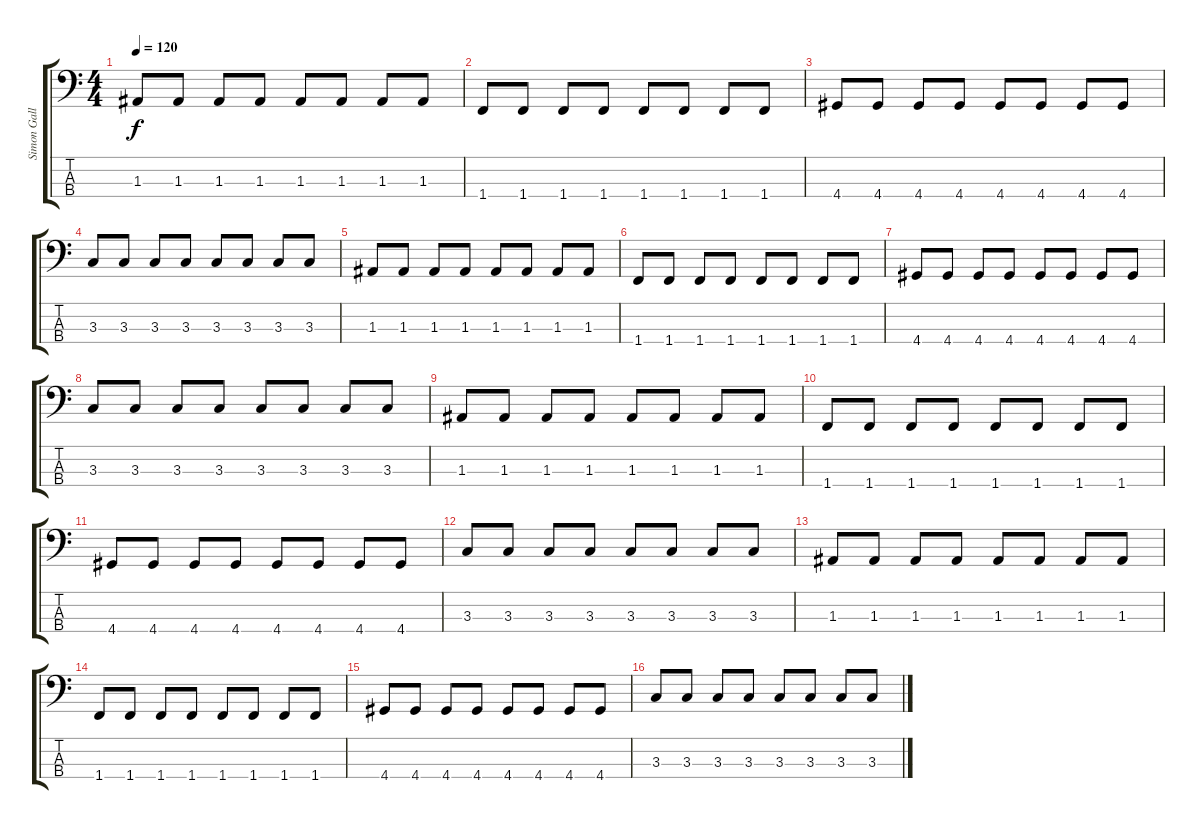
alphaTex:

\track ("Simon Gallup" "Simon Gall") {instrument electricbassfinger}
\staff {score tabs}
\tuning (G2 D2 A1 E1) {hide}
\ts (4 4)
\tempo 120
\clef f4
\ks c
1.3.8{dy f} 1.3.8 1.3.8 1.3.8 1.3.8 1.3.8 1.3.8 1.3.8 |
1.4.8 1.4.8 1.4.8 1.4.8 1.4.8 1.4.8 1.4.8 1.4.8 |
4.4.8 4.4.8 4.4.8 4.4.8 4.4.8 4.4.8 4.4.8 4.4.8 |
3.3.8 3.3.8 3.3.8 3.3.8 3.3.8 3.3.8 3.3.8 3.3.8 |
1.3.8 1.3.8 1.3.8 1.3.8 1.3.8 1.3.8 1.3.8 1.3.8 |
1.4.8 1.4.8 1.4.8 1.4.8 1.4.8 1.4.8 1.4.8 1.4.8 |
4.4.8 4.4.8 4.4.8 4.4.8 4.4.8 4.4.8 4.4.8 4.4.8 |
3.3.8 3.3.8 3.3.8 3.3.8 3.3.8 3.3.8 3.3.8 3.3.8 |
1.3.8 1.3.8 1.3.8 1.3.8 1.3.8 1.3.8 1.3.8 1.3.8 |
1.4.8 1.4.8 1.4.8 1.4.8 1.4.8 1.4.8 1.4.8 1.4.8 |
4.4.8 4.4.8 4.4.8 4.4.8 4.4.8 4.4.8 4.4.8 4.4.8 |
3.3.8 3.3.8 3.3.8 3.3.8 3.3.8 3.3.8 3.3.8 3.3.8 |
1.3.8 1.3.8 1.3.8 1.3.8 1.3.8 1.3.8 1.3.8 1.3.8 |
1.4.8 1.4.8 1.4.8 1.4.8 1.4.8 1.4.8 1.4.8 1.4.8 |
4.4.8 4.4.8 4.4.8 4.4.8 4.4.8 4.4.8 4.4.8 4.4.8 |
3.3.8 3.3.8 3.3.8 3.3.8 3.3.8 3.3.8 3.3.8 3.3.8
